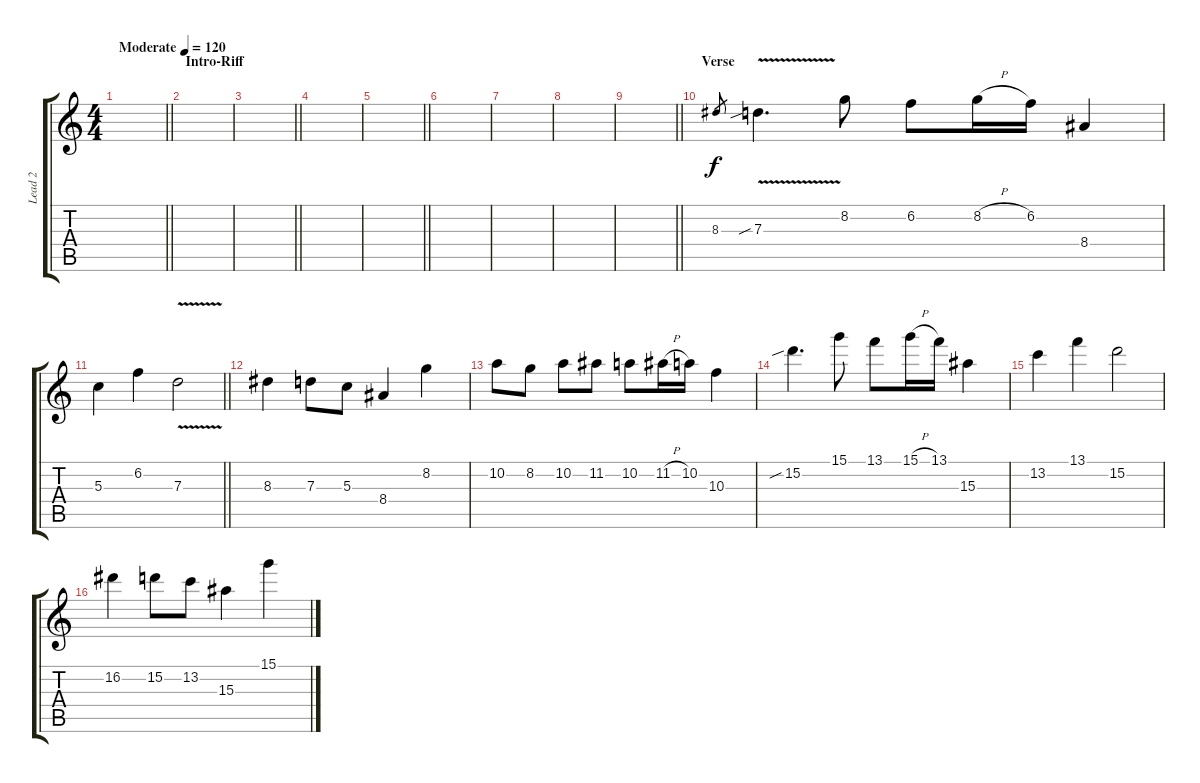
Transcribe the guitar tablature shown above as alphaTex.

\track ("Lead 2" "Lead 2") {instrument acousticguitarsteel}
\staff {score tabs}
\tuning (E4 B3 G3 D3 A2 E2) {hide}
\ts (4 4)
\tempo (120 "Moderate")
\clef g2
\barLineRight lightlight
\ks c
|
\section ("" "Intro-Riff")
|
\barLineRight lightlight
|
|
\barLineRight lightlight
|
|
|
|
\barLineRight lightlight
|
\section ("" "Verse")
8.3.8{gr} 7.3{v sib}.4{d volume 16 balance 13 instrument overdrivenguitar} 8.2.8 6.2.8 8.2{h}.16 6.2.16 8.4.4 |
\barLineRight lightlight
5.3.4 6.2.4 7.3{v}.2 |
8.3.4 7.3.8 5.3.8 8.4.4 8.2.4 |
10.2.8 8.2.8 10.2.8 11.2.8 10.2.8 11.2{h}.16 10.2.16 10.3.4 |
15.2{sib}.4{d} 15.1.8 13.1.8 15.1{h}.16 13.1.16 15.3.4 |
13.2.4 13.1.4 15.2.2 |
16.2.4 15.2.8 13.2.8 15.3.4 15.1.4
